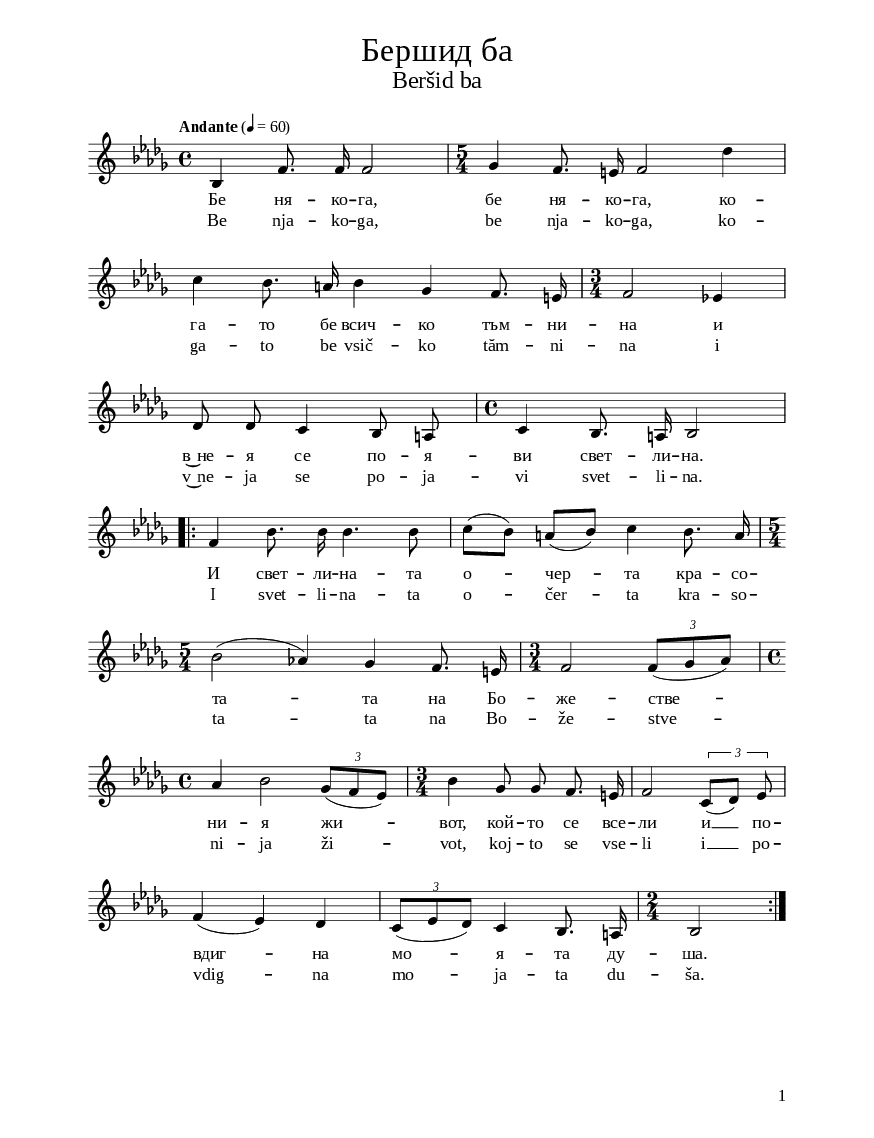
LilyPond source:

\version "2.24.1"

% include paper part and global functions
\include "include/globals.ily"

\bookpart {
  \label #'ref098
  \tocItem \markup "Бершид ба – Beršid ba"
  \include "include/bookpart-paper.ily"
  \score {
    \include "include/score-layout.ily"


    \new Voice \absolute  {
      \clef treble
      \key bes \minor
      \time 4/4
      \tempoFunc "Andante" 4 "60"

      \autoBeamOff

      \autoBeamOff

      bes4 f'8. f'16 f'2 | \time 5/4  ges'4 f'8. e'16 f'2 des''4 \break |

      c''4 bes'8. a'16 bes'4 ges' f'8. e'16 | \time 3/4  f'2 ees'!4 \break |

      des'8 des' c'4 bes8 a | \time 4/4  c'4 bes8. a16 bes2 \break |

      \repeat volta 2 {
        f'4 bes'8. bes'16 bes'4. bes'8 | \autoBeamOn c''8  ( bes')  a' ( bes' ) c''4 \autoBeamOff bes'8. a'16 \break |

        \time 5/4  | bes'2 ( as'!4 )  ges' f'8. e'16 | \time 3/4  f'2 \times 2/3  {  f'8 [ ( ges' as'8 ) ] } \break |

        \time 4/4  as'4 bes'2  \times 2/3  {  ges'8 ( [ f' es'8 ] ) } | \time 3/4  bes'4 ges'8 ges' f'8. e'16

        f'2 \times 2/3 { c'8 [ ( des' ) ] es'8  } | \break

        f'4 ( es' ) des' | \times 2/3  { c'8 [ ( es' des'8 ) ] } c'4 bes8. a16  | \time 2/4  bes2  \break |

      }
    }

    \addlyrics {
      Бе ня -- ко  -- га, бе ня -- ко -- га,
      ко -- га -- то бе всич -- ко тъм -- ни -- на
      и в~не -- я се по -- я -- ви свет -- ли -- на.
      И свет -- ли -- на -- та о -- чер -- та кра -- со -- та -- та
      на Бо -- же -- стве -- ни -- я жи -- вот,
      кой -- то се все -- ли
      и __ по -- вдиг -- на мо -- я -- та ду -- ша.
    }

    \addlyrics {
      Be nja -- ko  -- ga, be nja -- ko -- ga,
      ko -- ga -- to be vsič -- ko tăm -- ni -- na
      i v~ne -- ja se po -- ja -- vi svet -- li -- na.
      I svet -- li -- na -- ta o -- čer -- ta kra -- so -- ta -- ta
      na Bo -- že -- stve -- ni -- ja ži -- vot,
      koj -- to se vse -- li
      i __ po -- vdig -- na mo -- ja -- ta du -- ša.
    }


    \header {
      title = \titleFunc "Бершид ба" "Beršid ba"
    }

    \midi{}

  } % score

  %\markup \dc-one "D.C."
  %

  % include foreign translation(s) of the song
  \pageBreak
  \version "2.20.0"

\markup \fill-line { \fontsize #deTitleFontSize "Bershid ba" }
\markup \null
\markup \null
\markup \fontsize #deCoupletFontSize {
  \hspace #10
  \override #`(baseline-skip . ,deCoupletBaselineSkip)

  \column {
     \line { " " }      
    
       \line { " " Es war einmal, es war einmal,}

   \line { " "als alles Dunkelheit war}

   \line { " "und in ihr erschien das Licht.}

   \line { " "Und das Licht zeichnete die Schönheit des göttlichen Lebens, }

   \line { " "das sich einverleibt hat }

   \line { " "und erhob meine Seele.}
      
       
    }
    
    
}
    


} % bookpart
